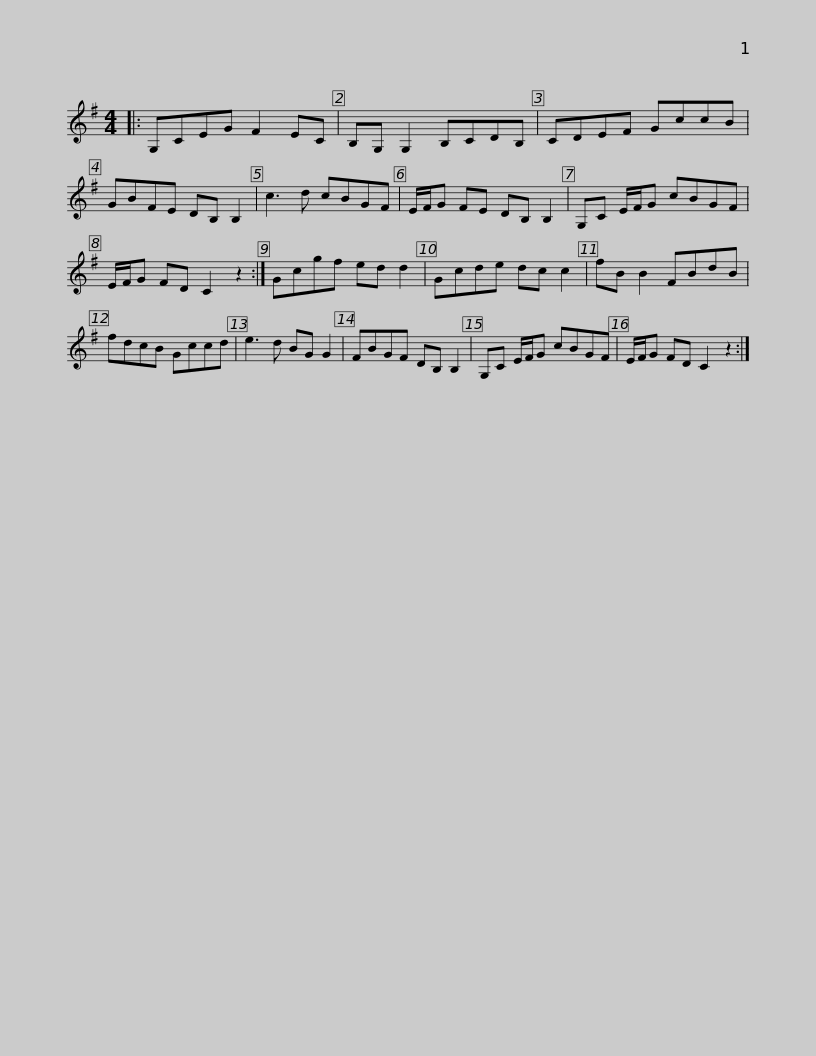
X:1
L:1/8
M:4/4
I:linebreak $
K:Emin
V:1 treble
V:1
|: G,CEG F2 EC | B,G, G,2 B,CDB, | CDEF GccB | GBFE DB, B,2 | c3 d cBGF |$ %5
 E/F/G FE DB, B,2 | G,C E/F/G cBGF | E/F/G FD C2 z2 :| Gcgf ed d2 | Gcde dc c2 |$ %10
 fB B2 FBdB | fdcB Gccd | e3 d BG G2 | FBGF DB, B,2 | G,C E/F/G cBGF | %15
 E/F/G FD C2 z2 :| %16
